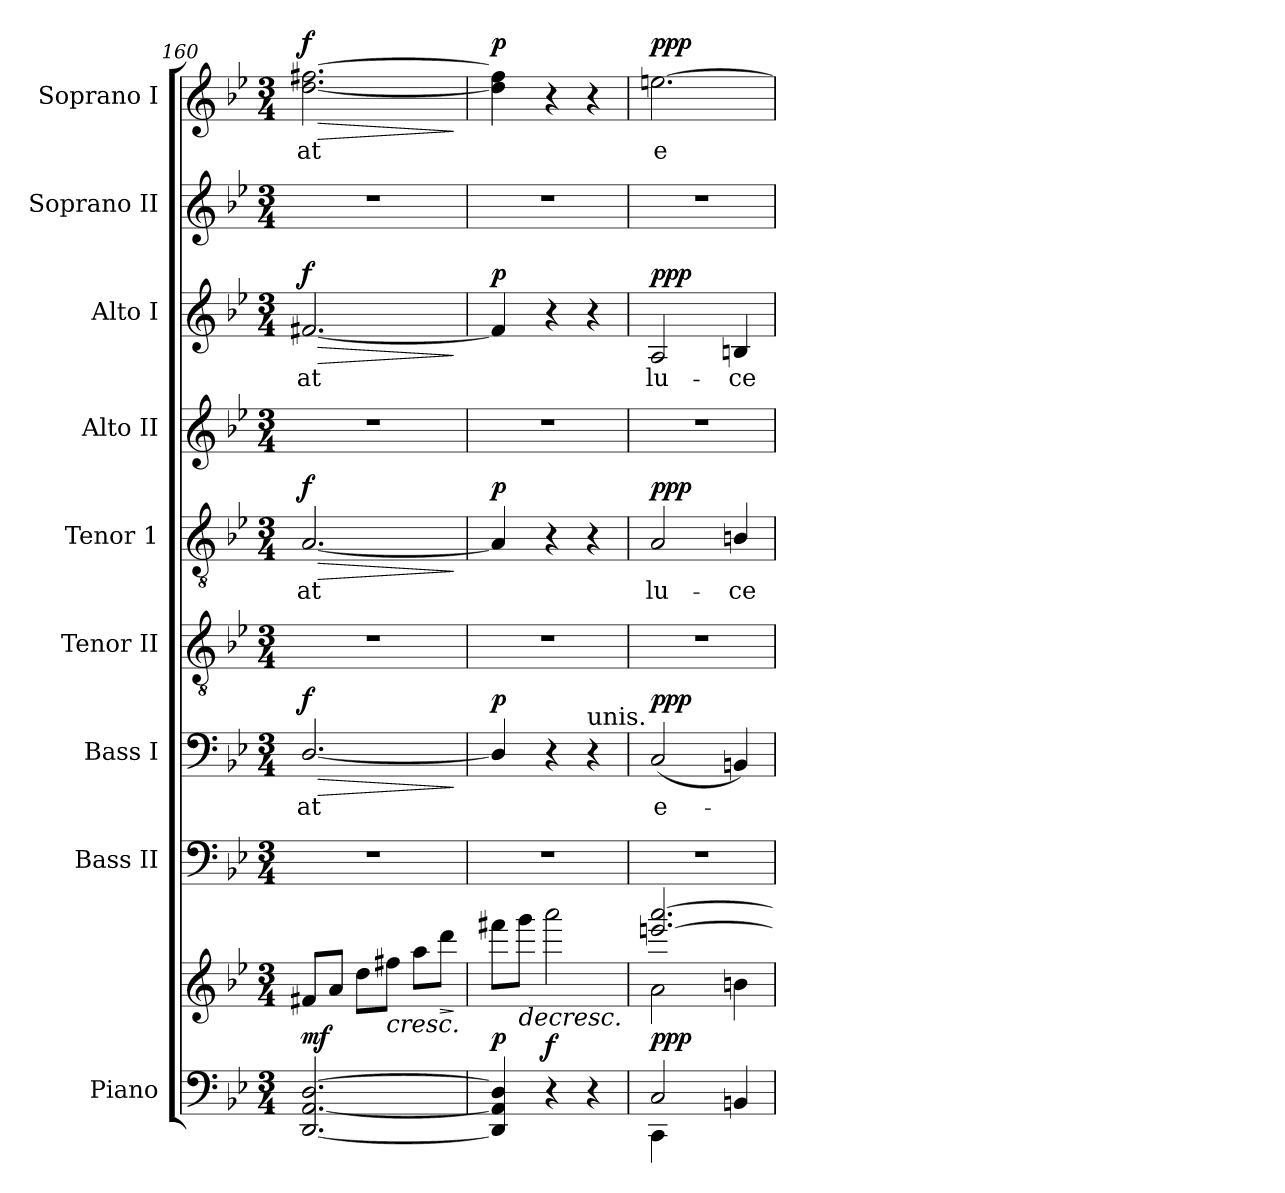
**kern	**kern	**dynam	**kern	**kern	**text	**dynam	**kern	**kern	**text	**dynam	**kern	**kern	**text	**dynam	**kern	**kern	**text	**dynam
*part9	*part9	*part9	*part8	*part7	*part7	*part7	*part6	*part5	*part5	*part5	*part4	*part3	*part3	*part3	*part2	*part1	*part1	*part1
*staff10	*staff9	*staff9/10	*staff8	*staff7	*staff7	*staff7	*staff6	*staff5	*staff5	*staff5	*staff4	*staff3	*staff3	*staff3	*staff2	*staff1	*staff1	*staff1
*I"Piano	*	*	*I"Bass II	*I"Bass I	*	*	*I"Tenor II	*I"Tenor 1	*	*	*I"Alto II	*I"Alto I	*	*	*I"Soprano II	*I"Soprano I	*	*
*I'Pno.	*	*	*I'B	*I'B	*	*	*I'T.	*I'T.	*	*	*I'A	*I'A	*	*	*I'S	*I'S	*	*
*clefF4	*clefG2	*	*clefF4	*clefF4	*	*	*clefGv2	*clefGv2	*	*	*clefG2	*clefG2	*	*	*clefG2	*clefG2	*	*
*	*	*	*	*	*	*	*ITrd7c12	*ITrd7c12	*	*	*	*	*	*	*	*	*	*
*k[b-e-]	*k[b-e-]	*	*k[b-e-]	*k[b-e-]	*	*	*k[b-e-]	*k[b-e-]	*	*	*k[b-e-]	*k[b-e-]	*	*	*k[b-e-]	*k[b-e-]	*	*
*g:	*g:	*	*g:	*g:	*	*	*g:	*g:	*	*	*g:	*g:	*	*	*g:	*g:	*	*
*M3/4	*M3/4	*	*M3/4	*M3/4	*	*	*M3/4	*M3/4	*	*	*M3/4	*M3/4	*	*	*M3/4	*M3/4	*	*
=160	=160	=160	=160	=160	=160	=160	=160	=160	=160	=160	=160	=160	=160	=160	=160	=160	=160	=160
!	!	!	!LO:N:vis=1	!	!	!	!	!	!	!	!	!	!	!	!	!	!	!
!	!	!	!	!	!LO:LY:b:color=#000000	!LO:HP:b	!LO:N:vis=1	!	!	!	!	!	!	!	!	!	!	!
!	!	!	!	!	!	!	!	!	!LO:LY:b:color=#000000	!LO:HP:b	!LO:N:vis=1	!	!	!	!	!	!	!
!	!	!	!	!	!	!	!	!	!	!	!	!	!LO:LY:b:color=#000000	!LO:HP:b	!LO:N:vis=1	!	!	!
!	!	!	!	!	!	!	!	!	!	!	!	!	!	!	!	!	!LO:LY:b:color=#000000	!LO:HP:b
[2.DDi/ [2.AAi [2.Di	8f#Xi/L	mf	2.r	[2.Di/	-at	> f	2.r	[2.AAi/	-at	> f	2.r	[2.f#Xi/	-at	> f	2.r	[2.ddi\ [2.ff#Xi	-at	> f
.	8ai/J	.	.	.	.	.	.	.	.	.	.	.	.	.	.	.	.	.
.	8ddi\L	.	.	.	.	.	.	.	.	.	.	.	.	.	.	.	.	.
!	!	!LO:HP:b	!	!	!	!	!	!	!	!	!	!	!	!	!	!	!	!
.	8ff#Xi\J	<	.	.	.	.	.	.	.	.	.	.	.	.	.	.	.	.
.	8aai\L	.	.	.	.	.	.	.	.	.	.	.	.	.	.	.	.	.
!	!	!LO:HP:b	!	!	!	!	!	!	!	!	!	!	!	!	!	!	!	!
.	8dddi\J	>	.	.	.	.	.	.	.	.	.	.	.	.	.	.	.	.
.	.	]	.	.	.	]	.	.	.	]	.	.	.	]	.	.	.	]
=161	=161	=161	=161	=161	=161	=161	=161	=161	=161	=161	=161	=161	=161	=161	=161	=161	=161	=161
!	!	!	!LO:N:vis=1	!	!	!	!LO:N:vis=1	!	!	!	!LO:N:vis=1	!	!	!	!LO:N:vis=1	!	!	!
4DDi/] 4AAi] 4Di]	8fff#Xi\L	p	2.r	4Di/]	.	p	2.r	4AAi/]	.	p	2.r	4f#i/]	.	p	2.r	4ddi\] 4ff#i]	.	p
!	!	!LO:HP:n=1:b	!	!	!	!	!	!	!	!	!	!	!	!	!	!	!	!
.	8gggi\J	[ >	.	.	.	.	.	.	.	.	.	.	.	.	.	.	.	.
4r	2aaai\	f	.	4r	.	.	.	4r	.	.	.	4r	.	.	.	4r	.	.
!	!	!	!	!LO:TX:a:t=unis.	!	!	!	!	!	!	!	!	!	!	!	!	!	!
4r	.	.	.	4r	.	.	.	4r	.	.	.	4r	.	.	.	4r	.	.
.	.	]	.	.	.	.	.	.	.	.	.	.	.	.	.	.	.	.
!!LO:PB:g=z
=162	=162	=162	=162	=162	=162	=162	=162	=162	=162	=162	=162	=162	=162	=162	=162	=162	=162	=162
*^	*^	*	*	*	*	*	*	*	*	*	*	*	*	*	*	*	*	*
!	!	!	!	!	!LO:N:vis=1	!	!	!	!	!	!	!	!	!	!	!	!	!	!	!
!	!	!	!	!	!	!	!LO:LY:b:color=#000000	!	!LO:N:vis=1	!	!	!	!	!	!	!	!	!	!	!
!	!	!	!	!	!	!	!	!	!	!	!LO:LY:b:color=#000000	!	!LO:N:vis=1	!	!	!	!	!	!	!
!	!	!	!	!	!	!	!	!	!	!	!	!	!	!	!LO:LY:b:color=#000000	!	!LO:N:vis=1	!	!	!
!	!	!	!	!	!	!	!	!	!	!	!	!	!	!	!	!	!	!	!LO:LY:b:color=#000000	!
2Ci/	4CCi\	[2.eeeni/ [2.aaai	2ai\	ppp	2.r	(2Ci/	e-	ppp	2.r	2AAi/	lu-	ppp	2.r	2Ai/	lu-	ppp	2.r	[2.eeni\	e-	ppp
.	2ryy	.	.	.	.	.	.	.	.	.	.	.	.	.	.	.	.	.	.	.
!	!	!	!	!	!	!	!	!	!	!	!LO:LY:b:color=#000000	!	!	!	!	!	!	!	!	!
!	!	!	!	!	!	!	!	!	!	!	!	!	!	!	!LO:LY:b:color=#000000	!	!	!	!	!
4BBni/	.	.	4bni\	.	.	4BBni/)	.	.	.	4BBni/	-ce-	.	.	4Bni/	-ce-	.	.	.	.	.
*v	*v	*	*	*	*	*	*	*	*	*	*	*	*	*	*	*	*	*	*	*
*	*v	*v	*	*	*	*	*	*	*	*	*	*	*	*	*	*	*	*	*
=	=	=	=	=	=	=	=	=	=	=	=	=	=	=	=	=	=	=
*-	*-	*-	*-	*-	*-	*-	*-	*-	*-	*-	*-	*-	*-	*-	*-	*-	*-	*-
